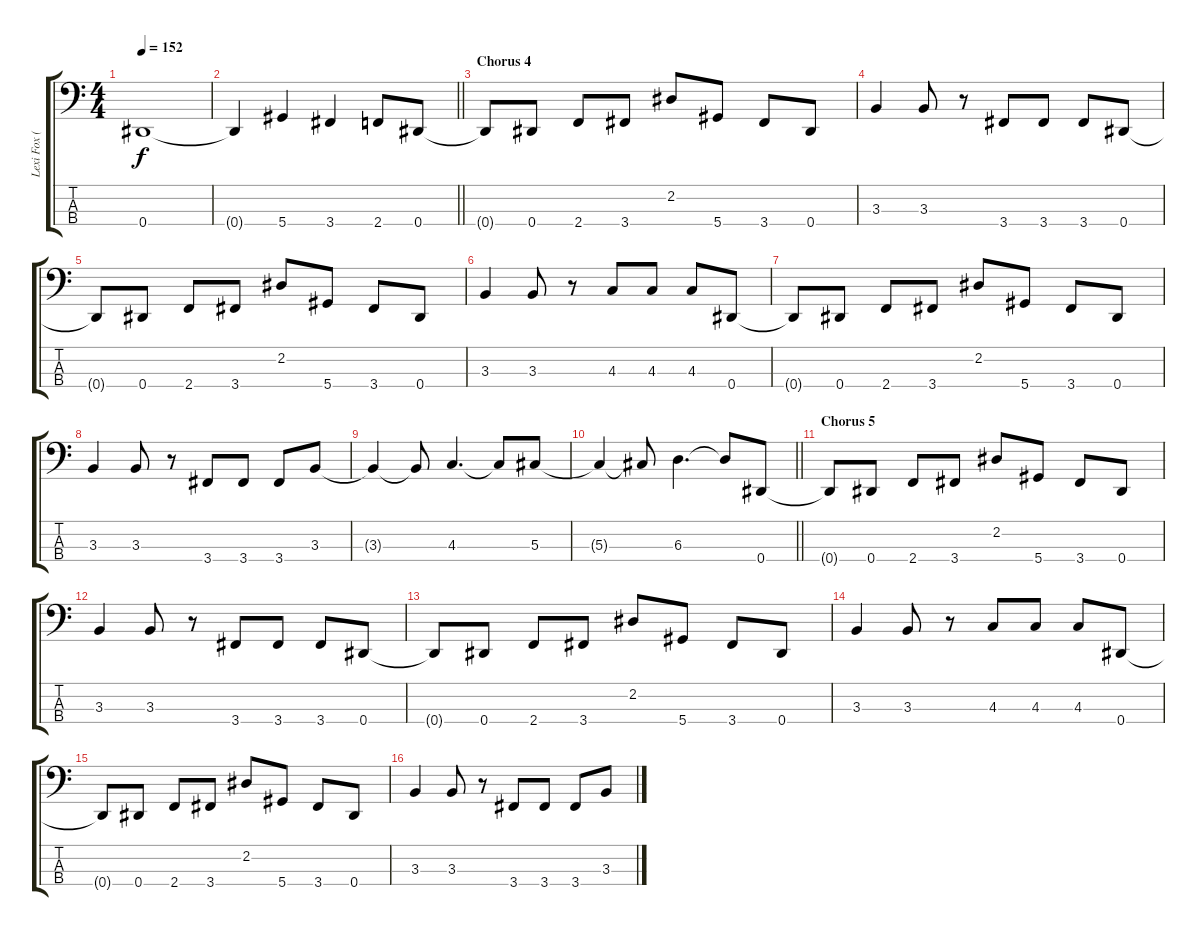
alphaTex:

\track ("Lexi Fox (Bass)" "Lexi Fox (") {instrument electricbassfinger}
\staff {score tabs}
\tuning (Gb2 Db2 Ab1 Eb1) {hide}
\ts (4 4)
\tempo 152
\clef f4
\ks c
0.4{t}.1{dy f} |
\barLineRight lightlight
0.4{t}.4 5.4.4 3.4.4 2.4.8 0.4.8 |
\section ("" "Chorus 4")
0.4{t}.8 0.4.8 2.4.8 3.4.8 2.2.8 5.4.8 3.4.8 0.4.8 |
3.3.4 3.3.8 r.8 3.4.8 3.4.8 3.4.8 0.4.8 |
0.4{t}.8 0.4.8 2.4.8 3.4.8 2.2.8 5.4.8 3.4.8 0.4.8 |
3.3.4 3.3.8 r.8 4.3.8 4.3.8 4.3.8 0.4.8 |
0.4{t}.8 0.4.8 2.4.8 3.4.8 2.2.8 5.4.8 3.4.8 0.4.8 |
3.3.4 3.3.8 r.8 3.4.8 3.4.8 3.4.8 3.3.8 |
3.3{t}.4 3.3{t}.8 4.3.4{d} 4.3{t}.8 5.3.8 |
\barLineRight lightlight
5.3{t}.4 5.3{t}.8 6.3.4{d} 6.3{t}.8 0.4.8 |
\section ("" "Chorus 5")
0.4{t}.8 0.4.8 2.4.8 3.4.8 2.2.8 5.4.8 3.4.8 0.4.8 |
3.3.4 3.3.8 r.8 3.4.8 3.4.8 3.4.8 0.4.8 |
0.4{t}.8 0.4.8 2.4.8 3.4.8 2.2.8 5.4.8 3.4.8 0.4.8 |
3.3.4 3.3.8 r.8 4.3.8 4.3.8 4.3.8 0.4.8 |
0.4{t}.8 0.4.8 2.4.8 3.4.8 2.2.8 5.4.8 3.4.8 0.4.8 |
3.3.4 3.3.8 r.8 3.4.8 3.4.8 3.4.8 3.3.8
